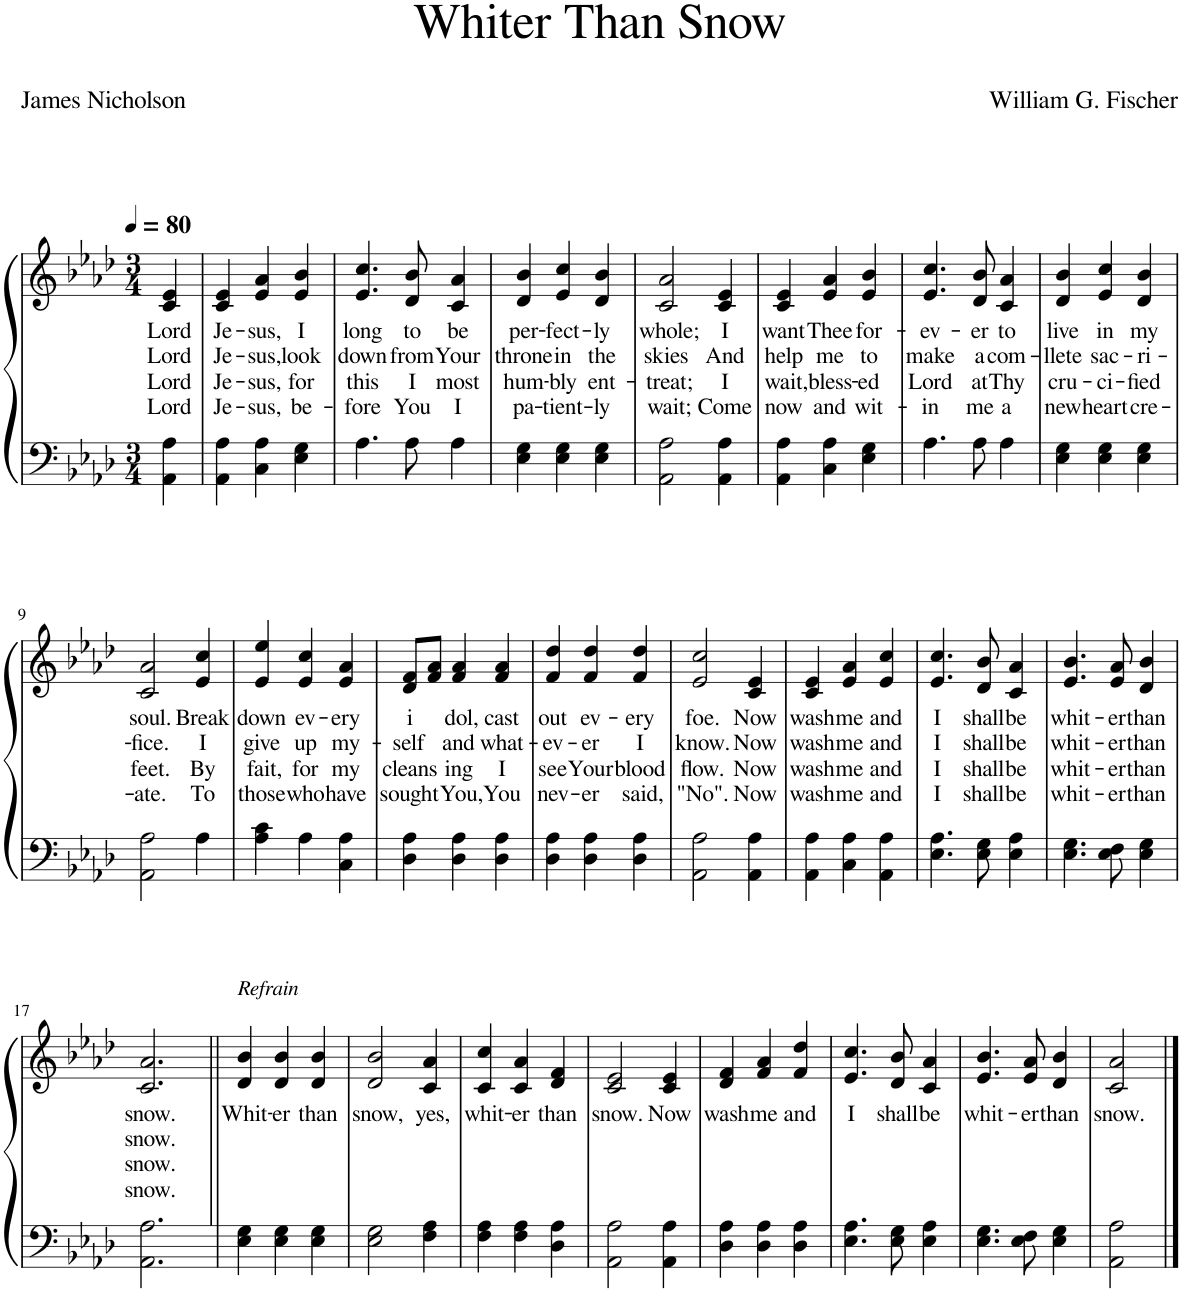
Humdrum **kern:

**kern	**kern	**text	**text	**text	**text
*part1	*part1	*part1	*part1	*part1	*part1
*staff2	*staff1	*staff1	*staff1	*staff1	*staff1
*I"Piano	*	*	*	*	*
*I'Pno.	*	*	*	*	*
*clefF4	*clefG2	*	*	*	*
*k[b-e-a-d-]	*k[b-e-a-d-]	*	*	*	*
*M3/4	*M3/4	*	*	*	*
*MM80	*MM80	*	*	*	*
=1	=1	=1	=1	=1	=1
!	!	!LO:LY:b	!LO:LY:b	!LO:LY:b	!LO:LY:b
4AA-\ 4A-\	4c/ 4e-/	Lord	Lord	Lord	Lord
=2	=2	=2	=2	=2	=2
!	!	!LO:LY:b	!LO:LY:b	!LO:LY:b	!LO:LY:b
4AA-\ 4A-\	4c/ 4e-/	Je-	Je-	Je-	Je-
!	!	!LO:LY:b	!LO:LY:b	!LO:LY:b	!LO:LY:b
4C\ 4A-\	4e-/ 4a-/	-sus,	-sus,	-sus,	-sus,
!	!	!LO:LY:b	!LO:LY:b	!LO:LY:b	!LO:LY:b
4E-\ 4G\	4e-/ 4b-/	I	look	for	be-
=3	=3	=3	=3	=3	=3
!	!	!LO:LY:b	!LO:LY:b	!LO:LY:b	!LO:LY:b
4.A-\	4.e-/ 4.cc/	long	down	this	-fore
!	!	!LO:LY:b	!LO:LY:b	!LO:LY:b	!LO:LY:b
8A-\	8d-/ 8b-/	to	from	I	You
!	!	!LO:LY:b	!LO:LY:b	!LO:LY:b	!LO:LY:b
4A-\	4c/ 4a-/	be	Your	most	I
=4	=4	=4	=4	=4	=4
!	!	!LO:LY:b	!LO:LY:b	!LO:LY:b	!LO:LY:b
4E-\ 4G\	4d-/ 4b-/	per-	throne	hum-	pa-
!	!	!LO:LY:b	!LO:LY:b	!LO:LY:b	!LO:LY:b
4E-\ 4G\	4e-/ 4cc/	-fect-	in	-bly	-tient-
!	!	!LO:LY:b	!LO:LY:b	!LO:LY:b	!LO:LY:b
4E-\ 4G\	4d-/ 4b-/	-ly	the	ent-	-ly
=5	=5	=5	=5	=5	=5
!	!	!LO:LY:b	!LO:LY:b	!LO:LY:b	!LO:LY:b
2AA-\ 2A-\	2c/ 2a-/	whole;	skies	-treat;	wait;
!	!	!LO:LY:b	!LO:LY:b	!LO:LY:b	!LO:LY:b
4AA-\ 4A-\	4c/ 4e-/	I	And	I	Come
=6	=6	=6	=6	=6	=6
!	!	!LO:LY:b	!LO:LY:b	!LO:LY:b	!LO:LY:b
4AA-\ 4A-\	4c/ 4e-/	want	help	wait,	now
!	!	!LO:LY:b	!LO:LY:b	!LO:LY:b	!LO:LY:b
4C\ 4A-\	4e-/ 4a-/	Thee	me	bless-	and
!	!	!LO:LY:b	!LO:LY:b	!LO:LY:b	!LO:LY:b
4E-\ 4G\	4e-/ 4b-/	for-	to	-ed	wit-
=7	=7	=7	=7	=7	=7
!	!	!LO:LY:b	!LO:LY:b	!LO:LY:b	!LO:LY:b
4.A-\	4.e-/ 4.cc/	-ev-	make	Lord	-in
!	!	!LO:LY:b	!LO:LY:b	!LO:LY:b	!LO:LY:b
8A-\	8d-/ 8b-/	-er	a	at	me
!	!	!LO:LY:b	!LO:LY:b	!LO:LY:b	!LO:LY:b
4A-\	4c/ 4a-/	to	com-	Thy	a
=8	=8	=8	=8	=8	=8
!	!	!LO:LY:b	!LO:LY:b	!LO:LY:b	!LO:LY:b
4E-\ 4G\	4d-/ 4b-/	live	-llete	cru-	new
!	!	!LO:LY:b	!LO:LY:b	!LO:LY:b	!LO:LY:b
4E-\ 4G\	4e-/ 4cc/	in	sac-	-ci-	heart
!	!	!LO:LY:b	!LO:LY:b	!LO:LY:b	!LO:LY:b
4E-\ 4G\	4d-/ 4b-/	my	-ri-	-fied	cre-
!!LO:LB:g=z
=9	=9	=9	=9	=9	=9
!	!	!LO:LY:b	!LO:LY:b	!LO:LY:b	!LO:LY:b
2AA-\ 2A-\	2c/ 2a-/	soul.	-fice.	feet.	-ate.
!	!	!LO:LY:b	!LO:LY:b	!LO:LY:b	!LO:LY:b
4A-\	4e-/ 4cc/	Break	I	By	To
=10	=10	=10	=10	=10	=10
!	!	!LO:LY:b	!LO:LY:b	!LO:LY:b	!LO:LY:b
4A-\ 4c\	4e-/ 4ee-/	down	give	fait,	those
!	!	!LO:LY:b	!LO:LY:b	!LO:LY:b	!LO:LY:b
4A-\	4e-/ 4cc/	ev-	up	for	who
!	!	!LO:LY:b	!LO:LY:b	!LO:LY:b	!LO:LY:b
4C\ 4A-\	4e-/ 4a-/	-ery	my-	my	have
=11	=11	=11	=11	=11	=11
!	!	!LO:LY:b	!LO:LY:b	!LO:LY:b	!LO:LY:b
4D-\ 4A-\	8d-/ 8f/L	i	-self	cleans	sought
.	8f/ 8a-/J	.	.	.	.
!	!	!LO:LY:b	!LO:LY:b	!LO:LY:b	!LO:LY:b
4D-\ 4A-\	4f/ 4a-/	dol,	and	ing	You,
!	!	!LO:LY:b	!LO:LY:b	!LO:LY:b	!LO:LY:b
4D-\ 4A-\	4f/ 4a-/	cast	what-	I	You
=12	=12	=12	=12	=12	=12
!	!	!LO:LY:b	!LO:LY:b	!LO:LY:b	!LO:LY:b
4D-\ 4A-\	4f/ 4dd-/	out	-ev-	see	nev-
!	!	!LO:LY:b	!LO:LY:b	!LO:LY:b	!LO:LY:b
4D-\ 4A-\	4f/ 4dd-/	ev-	-er	Your	-er
!	!	!LO:LY:b	!LO:LY:b	!LO:LY:b	!LO:LY:b
4D-\ 4A-\	4f/ 4dd-/	-ery	I	blood	said,
=13	=13	=13	=13	=13	=13
!	!	!LO:LY:b	!LO:LY:b	!LO:LY:b	!LO:LY:b
2AA-\ 2A-\	2e-/ 2cc/	foe.	know.	flow.	"No".
!	!	!LO:LY:b	!LO:LY:b	!LO:LY:b	!LO:LY:b
4AA-\ 4A-\	4c/ 4e-/	Now	Now	Now	Now
=14	=14	=14	=14	=14	=14
!	!	!LO:LY:b	!LO:LY:b	!LO:LY:b	!LO:LY:b
4AA-\ 4A-\	4c/ 4e-/	wash	wash	wash	wash
!	!	!LO:LY:b	!LO:LY:b	!LO:LY:b	!LO:LY:b
4C\ 4A-\	4e-/ 4a-/	me	me	me	me
!	!	!LO:LY:b	!LO:LY:b	!LO:LY:b	!LO:LY:b
4AA-\ 4A-\	4e-/ 4cc/	and	and	and	and
=15	=15	=15	=15	=15	=15
!	!	!LO:LY:b	!LO:LY:b	!LO:LY:b	!LO:LY:b
4.E-\ 4.A-\	4.e-/ 4.cc/	I	I	I	I
!	!	!LO:LY:b	!LO:LY:b	!LO:LY:b	!LO:LY:b
8E-\ 8G\	8d-/ 8b-/	shall	shall	shall	shall
!	!	!LO:LY:b	!LO:LY:b	!LO:LY:b	!LO:LY:b
4E-\ 4A-\	4c/ 4a-/	be	be	be	be
=16	=16	=16	=16	=16	=16
!	!	!LO:LY:b	!LO:LY:b	!LO:LY:b	!LO:LY:b
4.E-\ 4.G\	4.e-/ 4.b-/	whit-	whit-	whit-	whit-
!	!	!LO:LY:b	!LO:LY:b	!LO:LY:b	!LO:LY:b
8E-\ 8F\	8e-/ 8a-/	-er	-er	-er	-er
!	!	!LO:LY:b	!LO:LY:b	!LO:LY:b	!LO:LY:b
4E-\ 4G\	4d-/ 4b-/	than	than	than	than
!!LO:LB:g=z
=17	=17	=17	=17	=17	=17
!	!	!LO:LY:b	!LO:LY:b	!LO:LY:b	!LO:LY:b
2.AA-\ 2.A-\	2.c/ 2.a-/	snow.	snow.	snow.	snow.
=18||	=18||	=18||	=18||	=18||	=18||
!	!LO:TX:a:i:t=Refrain	!	!	!	!
!	!	!LO:LY:b	!	!	!
4E-\ 4G\	4d-/ 4b-/	Whit-	.	.	.
!	!	!LO:LY:b	!	!	!
4E-\ 4G\	4d-/ 4b-/	-er	.	.	.
!	!	!LO:LY:b	!	!	!
4E-\ 4G\	4d-/ 4b-/	than	.	.	.
=19	=19	=19	=19	=19	=19
!	!	!LO:LY:b	!	!	!
2E-\ 2G\	2d-/ 2b-/	snow,	.	.	.
!	!	!LO:LY:b	!	!	!
4F\ 4A-\	4c/ 4a-/	yes,	.	.	.
=20	=20	=20	=20	=20	=20
!	!	!LO:LY:b	!	!	!
4F\ 4A-\	4c/ 4cc/	whit-	.	.	.
!	!	!LO:LY:b	!	!	!
4F\ 4A-\	4c/ 4a-/	-er	.	.	.
!	!	!LO:LY:b	!	!	!
4D-\ 4A-\	4d-/ 4f/	than	.	.	.
=21	=21	=21	=21	=21	=21
!	!	!LO:LY:b	!	!	!
2AA-\ 2A-\	2c/ 2e-/	snow.	.	.	.
!	!	!LO:LY:b	!	!	!
4AA-\ 4A-\	4c/ 4e-/	Now	.	.	.
=22	=22	=22	=22	=22	=22
!	!	!LO:LY:b	!	!	!
4D-\ 4A-\	4d-/ 4f/	wash	.	.	.
!	!	!LO:LY:b	!	!	!
4D-\ 4A-\	4f/ 4a-/	me	.	.	.
!	!	!LO:LY:b	!	!	!
4D-\ 4A-\	4f/ 4dd-/	and	.	.	.
=23	=23	=23	=23	=23	=23
!	!	!LO:LY:b	!	!	!
4.E-\ 4.A-\	4.e-/ 4.cc/	I	.	.	.
!	!	!LO:LY:b	!	!	!
8E-\ 8G\	8d-/ 8b-/	shall	.	.	.
!	!	!LO:LY:b	!	!	!
4E-\ 4A-\	4c/ 4a-/	be	.	.	.
=24	=24	=24	=24	=24	=24
!	!	!LO:LY:b	!	!	!
4.E-\ 4.G\	4.e-/ 4.b-/	whit-	.	.	.
!	!	!LO:LY:b	!	!	!
8E-\ 8F\	8e-/ 8a-/	-er	.	.	.
!	!	!LO:LY:b	!	!	!
4E-\ 4G\	4d-/ 4b-/	than	.	.	.
=25	=25	=25	=25	=25	=25
!	!	!LO:LY:b	!	!	!
2AA-\ 2A-\	2c/ 2a-/	snow.	.	.	.
==	==	==	==	==	==
*-	*-	*-	*-	*-	*-
